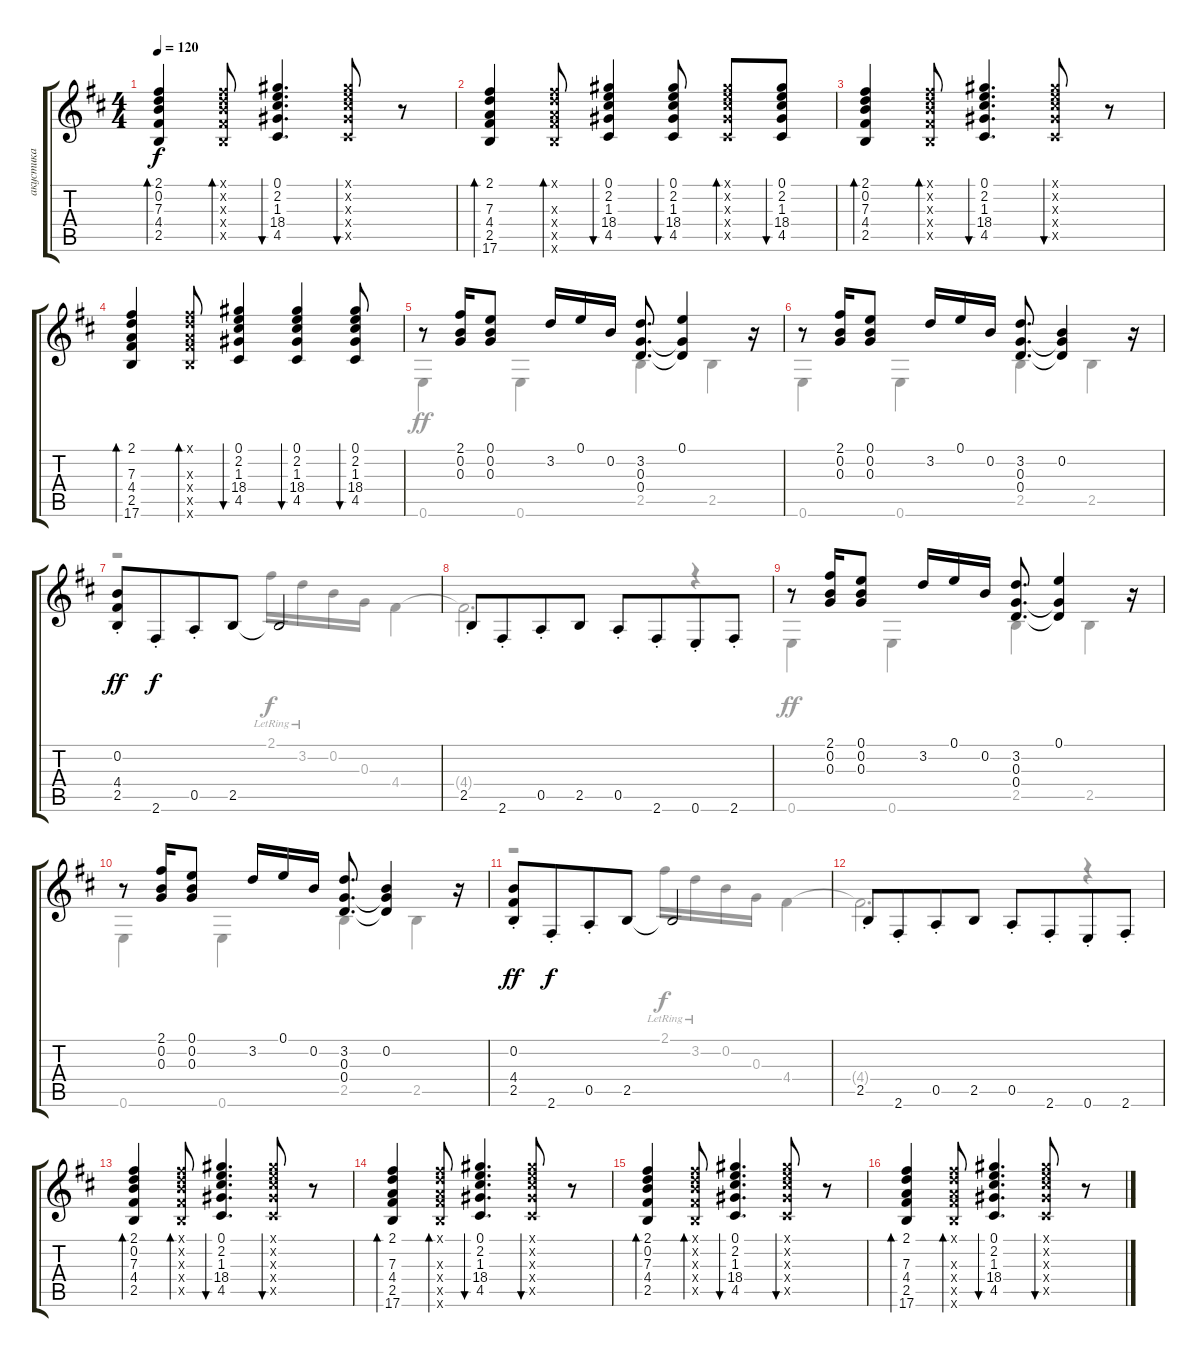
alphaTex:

\track ("акустика" "акустика") {instrument acousticguitarnylon}
\staff {score tabs}
\tuning (E4 B3 G3 D3 A2 E2) {hide}
\voice
\ts (4 4)
\tempo 120
\clef g2
\ks bminor
(2.1 0.2 7.3 4.4 2.5).4{bd 30 dy f} (2.1{x} 0.2{x} 7.3{x} 4.4{x} 2.5{x}).8{bd 30} (0.1 2.2 1.3 18.4 4.5).4{d bu 30} (0.1{x} 2.2{x} 1.3{x} 18.4{x} 4.5{x}).8{bu 30} r.8 |
(2.1 7.3 4.4 2.5 17.6).4{bd 30} (2.1{x} 7.3{x} 4.4{x} 2.5{x} 17.6{x}).8{bd 30} (0.1 2.2 1.3 18.4 4.5).4{bu 30} (0.1 2.2 1.3 18.4 4.5).8{bu 30} (0.1{x} 2.2{x} 1.3{x} 18.4{x} 4.5{x}).8{bd 30} (0.1 2.2 1.3 18.4 4.5).8{bu 30} |
(2.1 0.2 7.3 4.4 2.5).4{bd 30} (2.1{x} 0.2{x} 7.3{x} 4.4{x} 2.5{x}).8{bd 30} (0.1 2.2 1.3 18.4 4.5).4{d bu 30} (0.1{x} 2.2{x} 1.3{x} 18.4{x} 4.5{x}).8{bu 30} r.8 |
(2.1 7.3 4.4 2.5 17.6).4{bd 30} (2.1{x} 7.3{x} 4.4{x} 2.5{x} 17.6{x}).8{bd 30} (0.1 2.2 1.3 18.4 4.5).4{bu 30} (0.1 2.2 1.3 18.4 4.5).4{bu 30} (0.1 2.2 1.3 18.4 4.5).8{bu 30} |
r.8 (2.1 0.2 0.3).16 (0.1 0.2 0.3).8 3.2.16 0.1.16 0.2.16 (3.2 0.3 0.4).8{d} (0.1 0.3{t} 0.4{t}).4 r.16 |
r.8 (2.1 0.2 0.3).16 (0.1 0.2 0.3).8 3.2.16 0.1.16 0.2.16 (3.2 0.3 0.4).8{d} (0.2 0.3{t} 0.4{t}).4 r.16 |
(0.2 4.4 2.5{st}).8{dy ff} 2.6{st}.8{dy f beam merge} 0.5{st}.8 2.5.8 2.5{t}.2 |
2.5{st}.8 2.6{st}.8{beam merge} 0.5{st}.8 2.5.8 0.5{st}.8 2.6{st}.8{beam merge} 0.6{st}.8 2.6{st}.8 |
r.8 (2.1 0.2 0.3).16 (0.1 0.2 0.3).8 3.2.16 0.1.16 0.2.16 (3.2 0.3 0.4).8{d} (0.1 0.3{t} 0.4{t}).4 r.16 |
r.8 (2.1 0.2 0.3).16 (0.1 0.2 0.3).8 3.2.16 0.1.16 0.2.16 (3.2 0.3 0.4).8{d} (0.2 0.3{t} 0.4{t}).4 r.16 |
(0.2 4.4 2.5{st}).8{dy ff} 2.6{st}.8{dy f beam merge} 0.5{st}.8 2.5.8 2.5{t}.2 |
2.5{st}.8 2.6{st}.8{beam merge} 0.5{st}.8 2.5.8 0.5{st}.8 2.6{st}.8{beam merge} 0.6{st}.8 2.6{st}.8 |
(2.1 0.2 7.3 4.4 2.5).4{bd 30} (2.1{x} 0.2{x} 7.3{x} 4.4{x} 2.5{x}).8{bd 30} (0.1 2.2 1.3 18.4 4.5).4{d bu 30} (0.1{x} 2.2{x} 1.3{x} 18.4{x} 4.5{x}).8{bu 30} r.8 |
(2.1 7.3 4.4 2.5 17.6).4{bd 30} (2.1{x} 7.3{x} 4.4{x} 2.5{x} 17.6{x}).8{bd 30} (0.1 2.2 1.3 18.4 4.5).4{d bu 30} (0.1{x} 2.2{x} 1.3{x} 18.4{x} 4.5{x}).8{bu 30} r.8 |
(2.1 0.2 7.3 4.4 2.5).4{bd 30} (2.1{x} 0.2{x} 7.3{x} 4.4{x} 2.5{x}).8{bd 30} (0.1 2.2 1.3 18.4 4.5).4{d bu 30} (0.1{x} 2.2{x} 1.3{x} 18.4{x} 4.5{x}).8{bu 30} r.8 |
(2.1 7.3 4.4 2.5 17.6).4{bd 30} (2.1{x} 7.3{x} 4.4{x} 2.5{x} 17.6{x}).8{bd 30} (0.1 2.2 1.3 18.4 4.5).4{d bu 30} (0.1{x} 2.2{x} 1.3{x} 18.4{x} 4.5{x}).8{bu 30} r.8
\voice
\clef g2
\ottava regular
\simile none
\ks bminor
|
|
|
|
0.6.4{dy ff} 0.6.4 2.5.4 2.5.4 |
0.6.4 0.6.4 2.5.4 2.5.4 |
r.2 2.1{lr}.16{dy f} 3.2{lr}.16 0.2.16 0.3.16 4.4.4 |
4.4{t}.2{d} r.4 |
0.6.4{dy ff} 0.6.4 2.5.4 2.5.4 |
0.6.4 0.6.4 2.5.4 2.5.4 |
r.2 2.1{lr}.16{dy f} 3.2{lr}.16 0.2.16 0.3.16 4.4.4 |
4.4{t}.2{d} r.4 |
|
|
|
